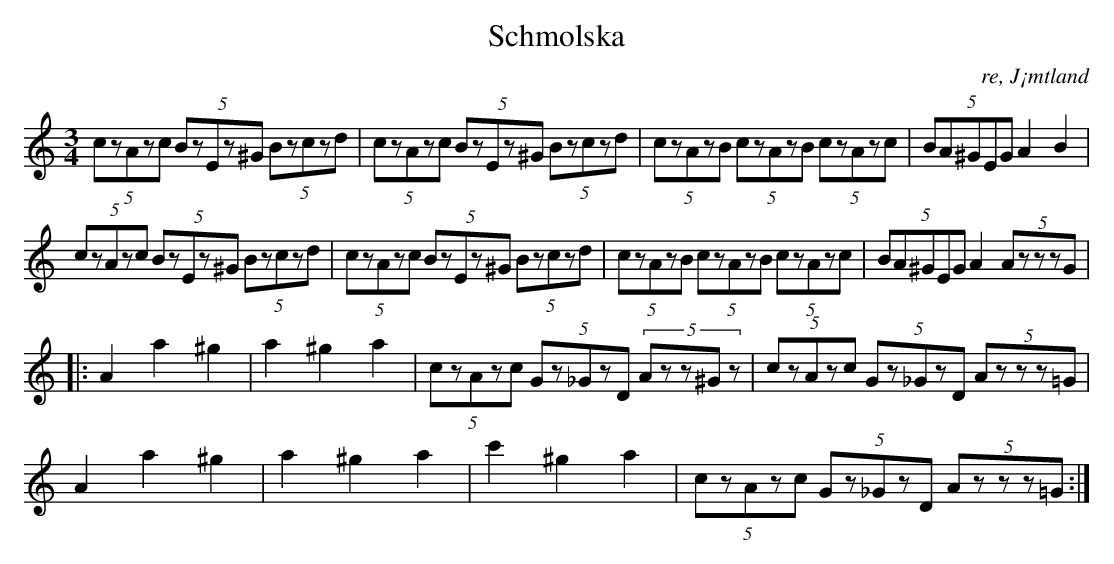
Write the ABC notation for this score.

X:1
T:Schmolska
O: re, J¡mtland
M:3/4
L:1/8
K:Am
(5:2 czAzc (5:2BzEz^G (5:2Bzczd| (5:2 czAzc (5:2BzEz^G (5:2Bzczd|(5:2czAzB (5:2czAzB (5:2czAzc| (5:2BA^GEG  A2 B2|
 (5:2 czAzc (5:2BzEz^G (5:2Bzczd| (5:2 czAzc (5:2BzEz^G (5:2Bzczd|(5:2czAzB (5:2czAzB (5:2czAzc| (5:2BA^GEG  A2 (5:2 AzzzG|
|:A2 a2 ^g2|a2 ^g2 a2| (5:2 czAzc (5:2Gz_GzD (5:2Azz^Gz | (5:2 czAzc (5:2Gz_GzD (5:2 Azzz=G|
A2 a2 ^g2|a2 ^g2 a2| c'2 ^g2 a2  | (5:2 czAzc (5:2Gz_GzD (5:2 Azzz=G :|
